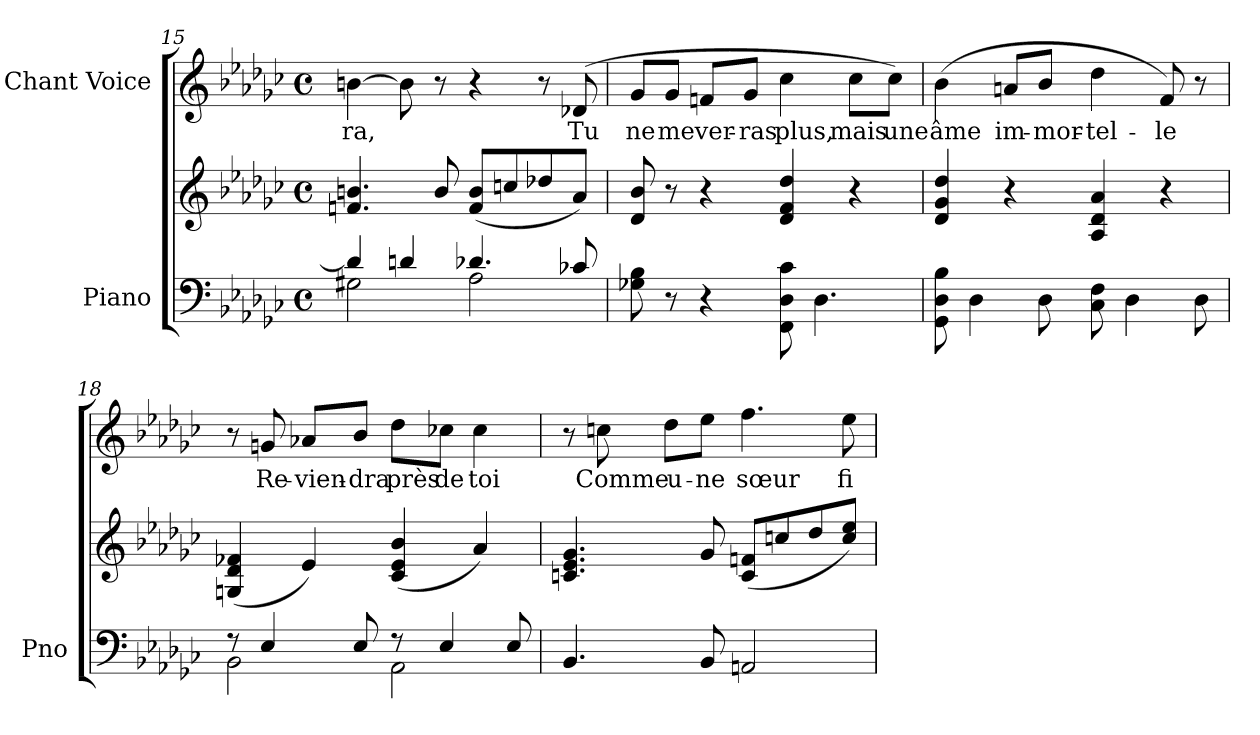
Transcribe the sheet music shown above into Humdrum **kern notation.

**kern	**kern	**kern	**text
*part2	*part2	*part1	*part1
*staff3	*staff2	*staff1	*staff1
*I"Piano	*	*I"Chant Voice	*
*I'Pno	*	*	*
*clefF4	*clefG2	*clefG2	*
*k[b-e-a-d-g-c-]	*k[b-e-a-d-g-c-]	*k[b-e-a-d-g-c-]	*
*M4/4	*M4/4	*M4/4	*
*met(c)	*met(c)	*met(c)	*
=15	=15	=15	=15
*^	*	*	*
4d/]	2G#X\	4.fn/ 4.bn/	[4bn\	-ra,
4dn/	.	.	8b\]	.
.	.	8b/	8r	.
4.d-X/	2A-\	(8f/ 8b/L	4r	.
.	.	8ccn/	.	.
.	.	8dd-X/	8r	.
8c-X/	.	8a-/J)	(>8d-X/	Tu
*v	*v	*	*	*
=16	=16	=16	=16
8G-X\ 8B-\	8d-/ 8b-/	8g-/L	ne
8r	8r	8g-/J	me
4r	4r	8fn/L	ver-
.	.	8g-/J	-ras
8FF\ 8D-\ 8c-\	4d-/ 4f/ 4dd-/	4cc-\	plus,
4.D-\	.	.	.
.	4r	8cc-\L	mais
.	.	8cc-\J)	une
=17	=17	=17	=17
8GG-\ 8D-\ 8B-\	4d-/ 4g-/ 4dd-/	(4b-\	âme
4D-\	.	.	.
.	4r	8an/L	im-
8D-\	.	8b-/J	-mor-
8C-\ 8F\	4A-/ 4d-/ 4a-/	4dd-\	-tel-
4D-\	.	.	.
.	4r	8f/)	-le
8D-\	.	8r	.
=18	=18	=18	=18
*^	*	*	*
8r	2BB-\	(>4Gn/ 4d-/ 4f-X/	8r	.
4E-/	.	.	8gn/	Re-
.	.	4e-/)	8a-X/L	-vien-
8E-/	.	.	8b-/J	-dra
8r	2AA-\	(>4c-/ 4e-/ 4b-/	8dd-\L	près
4E-/	.	.	8cc-X\J	de
.	.	4a-/)	4cc-\	toi
8E-/	.	.	.	.
*v	*v	*	*	*
=19	=19	=19	=19
4.BB-/	4.cn/ 4.e-/ 4.g-/	8r	.
.	.	8ccn\	Comme
.	.	8dd-\L	u-
8BB-/	8g-/	8ee-\J	-ne
2AAn/	(8c/ 8fn/L	4.ff\	sœur
.	8ccn/	.	.
.	8dd-/	.	.
.	8cc/ 8ee-/J)	8ee-\	fi-
=	=	=	=
*-	*-	*-	*-
